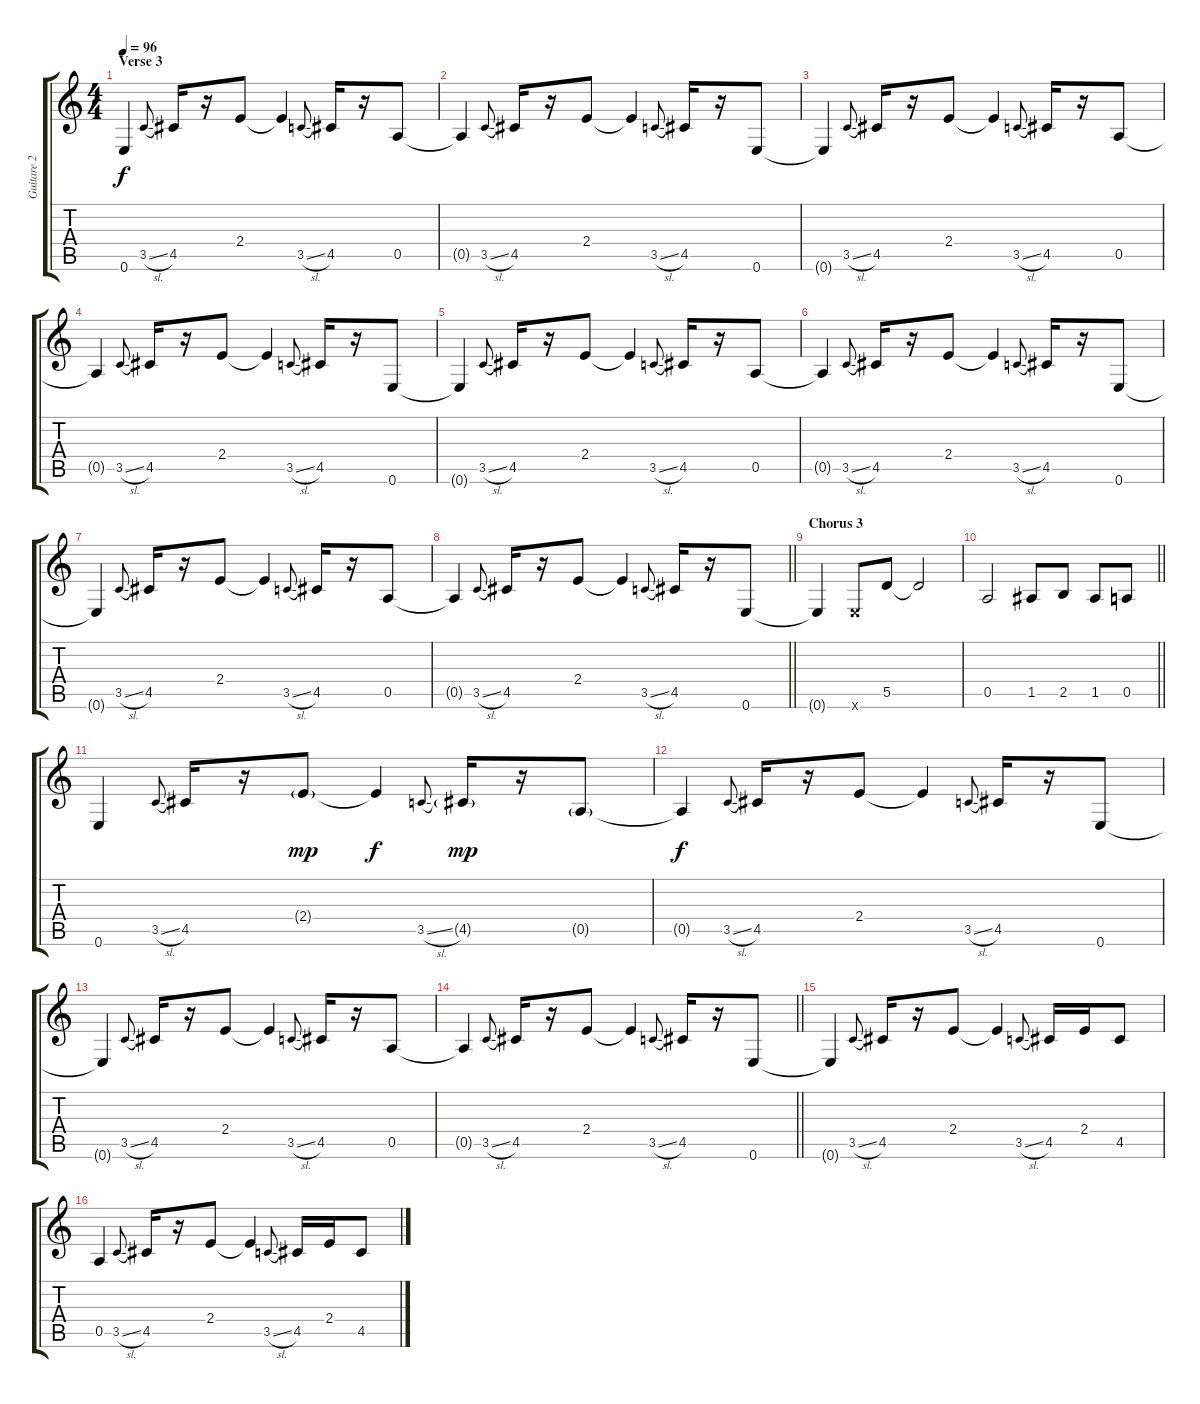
\track ("Guitare 2 (Rythmique 2)" "Guitare 2 ") {instrument electricguitarjazz}
\staff {score tabs}
\tuning (E4 B3 G3 D3 A2 E2) {hide}
\ts (4 4)
\section ("" "Verse 3")
\tempo 96
\clef g2
\ks c
0.6{t}.4{dy f} 3.5{sl}.8{gr onbeat} 4.5.16 r.16 2.4.8 2.4{t}.4 3.5{sl}.8{gr onbeat} 4.5.16 r.16 0.5.8 |
0.5{t}.4 3.5{sl}.8{gr onbeat} 4.5.16 r.16 2.4.8 2.4{t}.4 3.5{sl}.8{gr onbeat} 4.5.16 r.16 0.6.8 |
0.6{t}.4 3.5{sl}.8{gr onbeat} 4.5.16 r.16 2.4.8 2.4{t}.4 3.5{sl}.8{gr onbeat} 4.5.16 r.16 0.5.8 |
0.5{t}.4 3.5{sl}.8{gr onbeat} 4.5.16 r.16 2.4.8 2.4{t}.4 3.5{sl}.8{gr onbeat} 4.5.16 r.16 0.6.8 |
0.6{t}.4 3.5{sl}.8{gr onbeat} 4.5.16 r.16 2.4.8 2.4{t}.4 3.5{sl}.8{gr onbeat} 4.5.16 r.16 0.5.8 |
0.5{t}.4 3.5{sl}.8{gr onbeat} 4.5.16 r.16 2.4.8 2.4{t}.4 3.5{sl}.8{gr onbeat} 4.5.16 r.16 0.6.8 |
0.6{t}.4 3.5{sl}.8{gr onbeat} 4.5.16 r.16 2.4.8 2.4{t}.4 3.5{sl}.8{gr onbeat} 4.5.16 r.16 0.5.8 |
\barLineRight lightlight
0.5{t}.4 3.5{sl}.8{gr onbeat} 4.5.16 r.16 2.4.8 2.4{t}.4 3.5{sl}.8{gr onbeat} 4.5.16 r.16 0.6.8 |
\section ("" "Chorus 3")
0.6{t}.4 0.6{x}.8 5.5.8 5.5{t}.2 |
\barLineRight lightlight
0.5.2 1.5.8 2.5.8 1.5.8 0.5.8 |
0.6.4 3.5{sl}.8{gr onbeat} 4.5.16 r.16 2.4{g}.8{dy mp} 2.4{t}.4{dy f} 3.5{sl}.8{gr onbeat} 4.5{g}.16{dy mp} r.16 0.5{g}.8 |
0.5{t}.4{dy f} 3.5{sl}.8{gr onbeat} 4.5.16 r.16 2.4.8 2.4{t}.4 3.5{sl}.8{gr onbeat} 4.5.16 r.16 0.6.8 |
0.6{t}.4 3.5{sl}.8{gr onbeat} 4.5.16 r.16 2.4.8 2.4{t}.4 3.5{sl}.8{gr onbeat} 4.5.16 r.16 0.5.8 |
\barLineRight lightlight
0.5{t}.4 3.5{sl}.8{gr onbeat} 4.5.16 r.16 2.4.8 2.4{t}.4 3.5{sl}.8{gr onbeat} 4.5.16 r.16 0.6.8 |
0.6{t}.4 3.5{sl}.8{gr onbeat} 4.5.16 r.16 2.4.8 2.4{t}.4 3.5{sl}.8{gr onbeat} 4.5.16 2.4.16 4.5.8 |
0.5.4 3.5{sl}.8{gr onbeat} 4.5.16 r.16 2.4.8 2.4{t}.4 3.5{sl}.8{gr onbeat} 4.5.16 2.4.16 4.5.8
